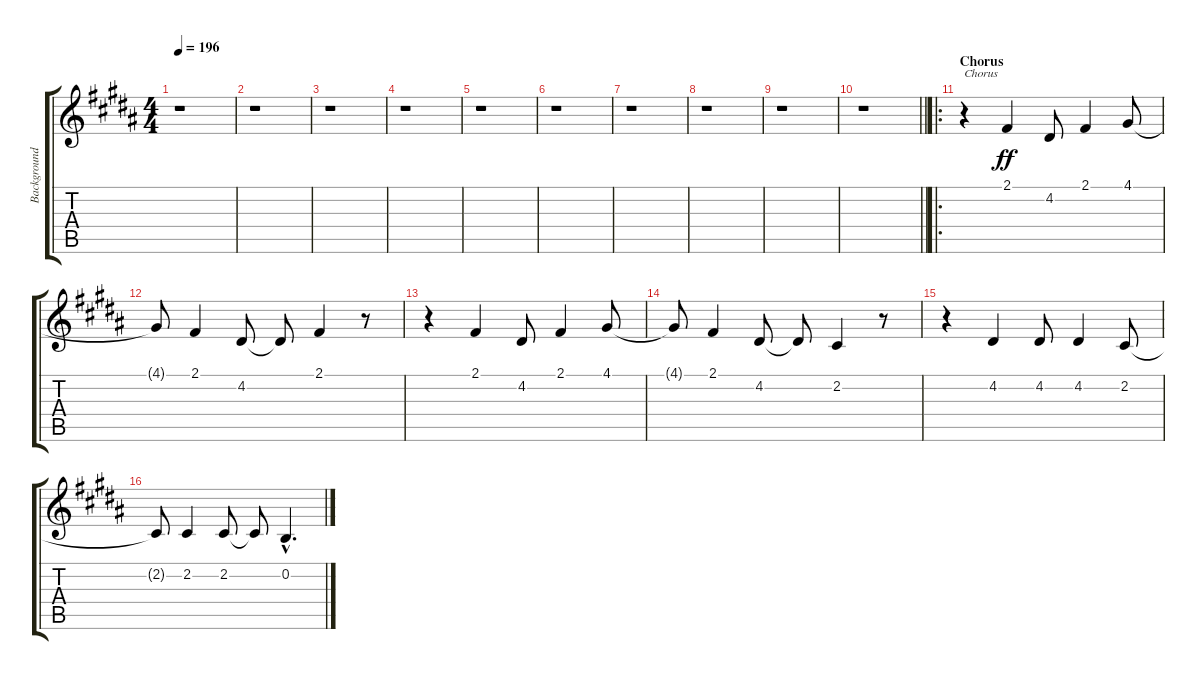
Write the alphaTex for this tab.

\track ("Background Voice" "Background") {instrument altosax}
\staff {score tabs}
\tuning (E4 B3 G3 D3 A2 E2) {hide}
\ts (4 4)
\tempo 196
\clef g2
\ks b
r.1{dy ff} |
r.1 |
r.1 |
r.1 |
r.1 |
r.1 |
r.1 |
r.1 |
r.1 |
\barLineRight lightlight
r.1 |
\ro
\section ("" "Chorus")
r.4{txt "Chorus"} 2.1.4 4.2.8 2.1.4 4.1.8 |
4.1{t}.8 2.1.4 4.2.8 4.2{t}.8 2.1.4 r.8 |
r.4 2.1.4 4.2.8 2.1.4 4.1.8 |
4.1{t}.8 2.1.4 4.2.8 4.2{t}.8 2.2.4 r.8 |
r.4 4.2.4 4.2.8 4.2.4 2.2.8 |
2.2{t}.8 2.2.4 2.2.8 2.2{t}.8 0.2{hac}.4{d}
